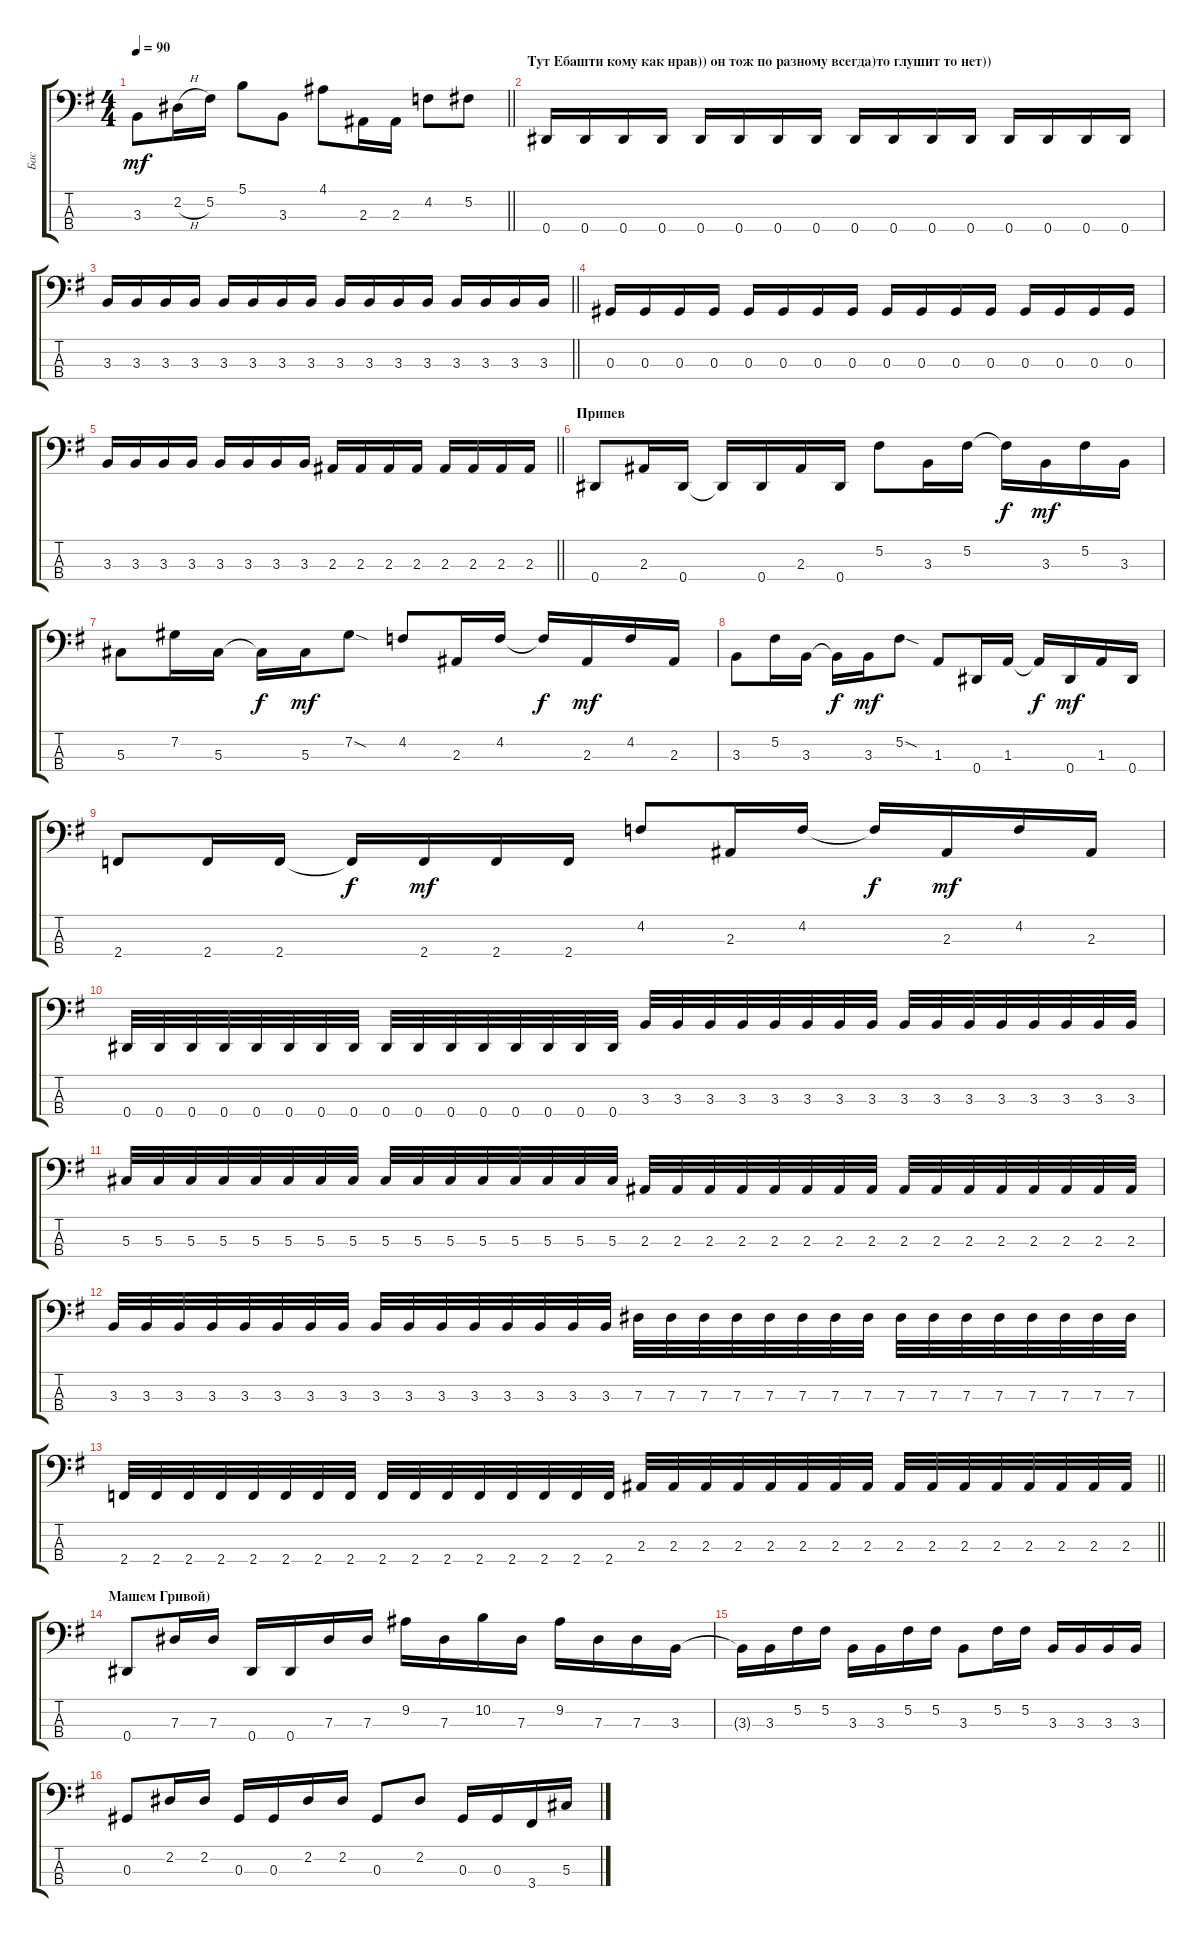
\track ("Бас" "Бас") {instrument electricbassfinger}
\staff {score tabs}
\tuning (Gb2 Db2 Ab1 Eb1) {hide}
\ts (4 4)
\tempo 90
\clef f4
\barLineRight lightlight
\ks eminor
3.3.8{dy mf} 2.2{h}.16 5.2.16 5.1.8 3.3.8 4.1.8 2.3.16 2.3.16 4.2.8 5.2.8 |
\section ("" "Тут Ебашти кому как нрав)) он тож по разному всегда)то глушит то нет)) ")
0.4.16 0.4.16 0.4.16 0.4.16 0.4.16 0.4.16 0.4.16 0.4.16 0.4.16 0.4.16 0.4.16 0.4.16 0.4.16 0.4.16 0.4.16 0.4.16 |
\barLineRight lightlight
3.3.16 3.3.16 3.3.16 3.3.16 3.3.16 3.3.16 3.3.16 3.3.16 3.3.16 3.3.16 3.3.16 3.3.16 3.3.16 3.3.16 3.3.16 3.3.16 |
\section ("" "")
0.3.16 0.3.16 0.3.16 0.3.16 0.3.16 0.3.16 0.3.16 0.3.16 0.3.16 0.3.16 0.3.16 0.3.16 0.3.16 0.3.16 0.3.16 0.3.16 |
\barLineRight lightlight
3.3.16 3.3.16 3.3.16 3.3.16 3.3.16 3.3.16 3.3.16 3.3.16 2.3.16 2.3.16 2.3.16 2.3.16 2.3.16 2.3.16 2.3.16 2.3.16 |
\section ("" "Припев")
0.4.8 2.3.16 0.4.16 0.4{t}.16 0.4.16 2.3.16 0.4.16 5.2.8 3.3.16 5.2.16 5.2{t}.16{dy f} 3.3.16{dy mf} 5.2.16 3.3.16 |
5.3.8 7.2.16 5.3.16 5.3{t}.16{dy f} 5.3.16{dy mf} 7.2{sod}.8 4.2.8 2.3.16 4.2.16 4.2{t}.16{dy f} 2.3.16{dy mf} 4.2.16 2.3.16 |
3.3.8 5.2.16 3.3.16 3.3{t}.16{dy f} 3.3.16{dy mf} 5.2{sod}.8 1.3.8 0.4.16 1.3.16 1.3{t}.16{dy f} 0.4.16{dy mf} 1.3.16 0.4.16 |
2.4.8 2.4.16 2.4.16 2.4{t}.16{dy f} 2.4.16{dy mf} 2.4.16 2.4.16 4.2.8 2.3.16 4.2.16 4.2{t}.16{dy f} 2.3.16{dy mf} 4.2.16 2.3.16 |
0.4.32 0.4.32 0.4.32 0.4.32 0.4.32 0.4.32 0.4.32 0.4.32 0.4.32 0.4.32 0.4.32 0.4.32 0.4.32 0.4.32 0.4.32 0.4.32 3.3.32 3.3.32 3.3.32 3.3.32 3.3.32 3.3.32 3.3.32 3.3.32 3.3.32 3.3.32 3.3.32 3.3.32 3.3.32 3.3.32 3.3.32 3.3.32 |
5.3.32 5.3.32 5.3.32 5.3.32 5.3.32 5.3.32 5.3.32 5.3.32 5.3.32 5.3.32 5.3.32 5.3.32 5.3.32 5.3.32 5.3.32 5.3.32 2.3.32 2.3.32 2.3.32 2.3.32 2.3.32 2.3.32 2.3.32 2.3.32 2.3.32 2.3.32 2.3.32 2.3.32 2.3.32 2.3.32 2.3.32 2.3.32 |
3.3.32 3.3.32 3.3.32 3.3.32 3.3.32 3.3.32 3.3.32 3.3.32 3.3.32 3.3.32 3.3.32 3.3.32 3.3.32 3.3.32 3.3.32 3.3.32 7.3.32 7.3.32 7.3.32 7.3.32 7.3.32 7.3.32 7.3.32 7.3.32 7.3.32 7.3.32 7.3.32 7.3.32 7.3.32 7.3.32 7.3.32 7.3.32 |
\barLineRight lightlight
2.4.32 2.4.32 2.4.32 2.4.32 2.4.32 2.4.32 2.4.32 2.4.32 2.4.32 2.4.32 2.4.32 2.4.32 2.4.32 2.4.32 2.4.32 2.4.32 2.3.32 2.3.32 2.3.32 2.3.32 2.3.32 2.3.32 2.3.32 2.3.32 2.3.32 2.3.32 2.3.32 2.3.32 2.3.32 2.3.32 2.3.32 2.3.32 |
\section ("" "Машем Гривой) ")
0.4.8 7.3.16 7.3.16 0.4.16 0.4.16 7.3.16 7.3.16 9.2.16 7.3.16 10.2.16 7.3.16 9.2.16 7.3.16 7.3.16 3.3.16 |
3.3{t}.16 3.3.16 5.2.16 5.2.16 3.3.16 3.3.16 5.2.16 5.2.16 3.3.8 5.2.16 5.2.16 3.3.16 3.3.16 3.3.16 3.3.16 |
0.3.8 2.2.16 2.2.16 0.3.16 0.3.16 2.2.16 2.2.16 0.3.8 2.2.8 0.3.16 0.3.16 3.4.16 5.3.16
